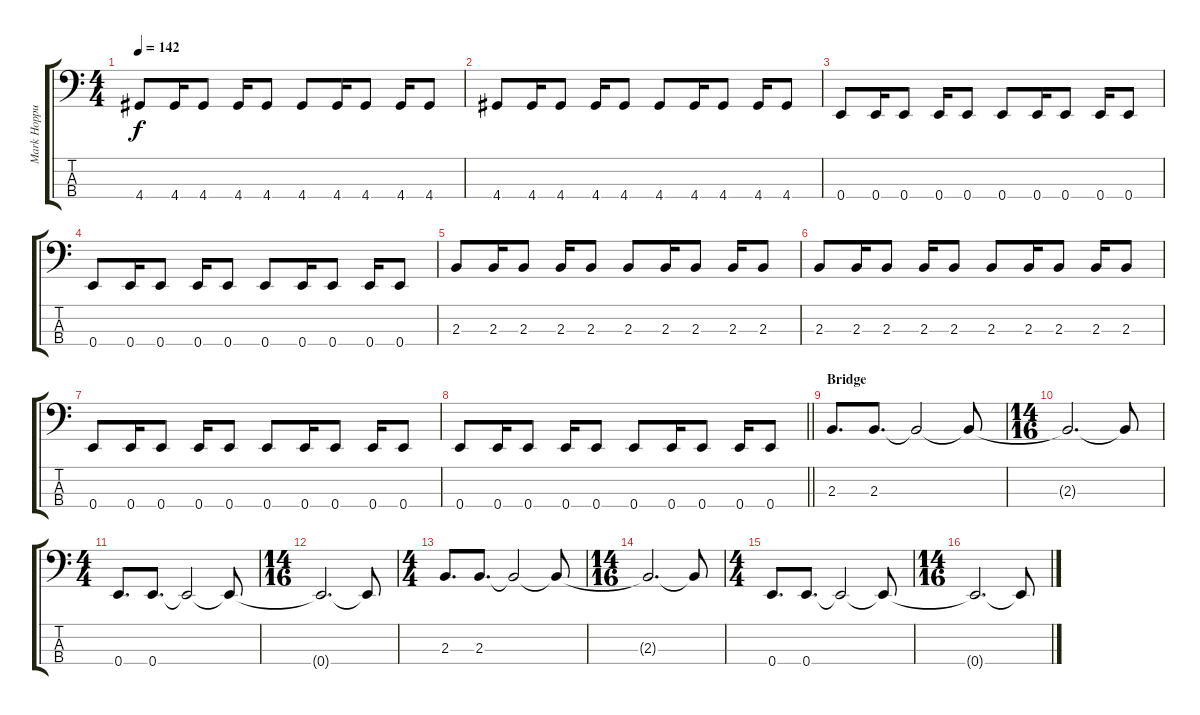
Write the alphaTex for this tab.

\track ("Mark Hoppus - Bass" "Mark Hoppu") {instrument electricbasspick}
\staff {score tabs}
\tuning (G2 D2 A1 E1) {hide}
\ts (4 4)
\tempo 142
\clef f4
\ks c
4.4.8{dy f} 4.4.16 4.4.8 4.4.16 4.4.8 4.4.8 4.4.16 4.4.8 4.4.16 4.4.8 |
4.4.8 4.4.16 4.4.8 4.4.16 4.4.8 4.4.8 4.4.16 4.4.8 4.4.16 4.4.8 |
0.4.8 0.4.16 0.4.8 0.4.16 0.4.8 0.4.8 0.4.16 0.4.8 0.4.16 0.4.8 |
0.4.8 0.4.16 0.4.8 0.4.16 0.4.8 0.4.8 0.4.16 0.4.8 0.4.16 0.4.8 |
2.3.8 2.3.16 2.3.8 2.3.16 2.3.8 2.3.8 2.3.16 2.3.8 2.3.16 2.3.8 |
2.3.8 2.3.16 2.3.8 2.3.16 2.3.8 2.3.8 2.3.16 2.3.8 2.3.16 2.3.8 |
0.4.8 0.4.16 0.4.8 0.4.16 0.4.8 0.4.8 0.4.16 0.4.8 0.4.16 0.4.8 |
\barLineRight lightlight
0.4.8 0.4.16 0.4.8 0.4.16 0.4.8 0.4.8 0.4.16 0.4.8 0.4.16 0.4.8 |
\section ("" "Bridge")
2.3.8{d} 2.3.8{d} 2.3{t}.2 2.3{t}.8 |
\ts (14 16)
2.3{t}.2{d} 2.3{t}.8 |
\ts (4 4)
0.4.8{d} 0.4.8{d} 0.4{t}.2 0.4{t}.8 |
\ts (14 16)
0.4{t}.2{d} 0.4{t}.8 |
\ts (4 4)
2.3.8{d} 2.3.8{d} 2.3{t}.2 2.3{t}.8 |
\ts (14 16)
2.3{t}.2{d} 2.3{t}.8 |
\ts (4 4)
0.4.8{d} 0.4.8{d} 0.4{t}.2 0.4{t}.8 |
\ts (14 16)
0.4{t}.2{d} 0.4{t}.8
